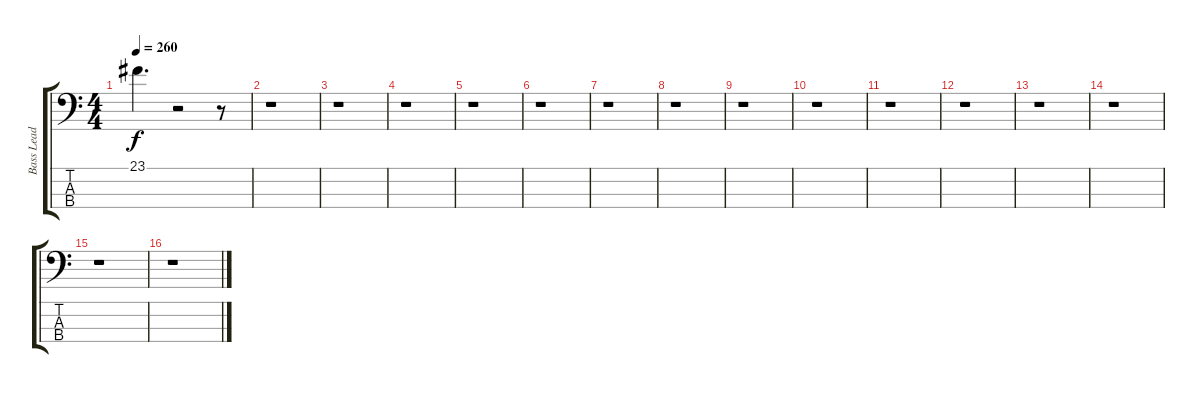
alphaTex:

\track ("Bass Lead" "Bass Lead") {instrument lead8bassandlead}
\staff {score tabs}
\tuning (G2 D2 A1 E1) {hide}
\ts (4 4)
\tempo 260
\clef f4
\ks c
23.1{t}.4{d dy f} r.2 r.8 |
r.1 |
r.1 |
r.1 |
r.1 |
r.1 |
r.1 |
r.1 |
r.1 |
r.1 |
r.1 |
r.1 |
r.1 |
r.1 |
r.1 |
r.1
